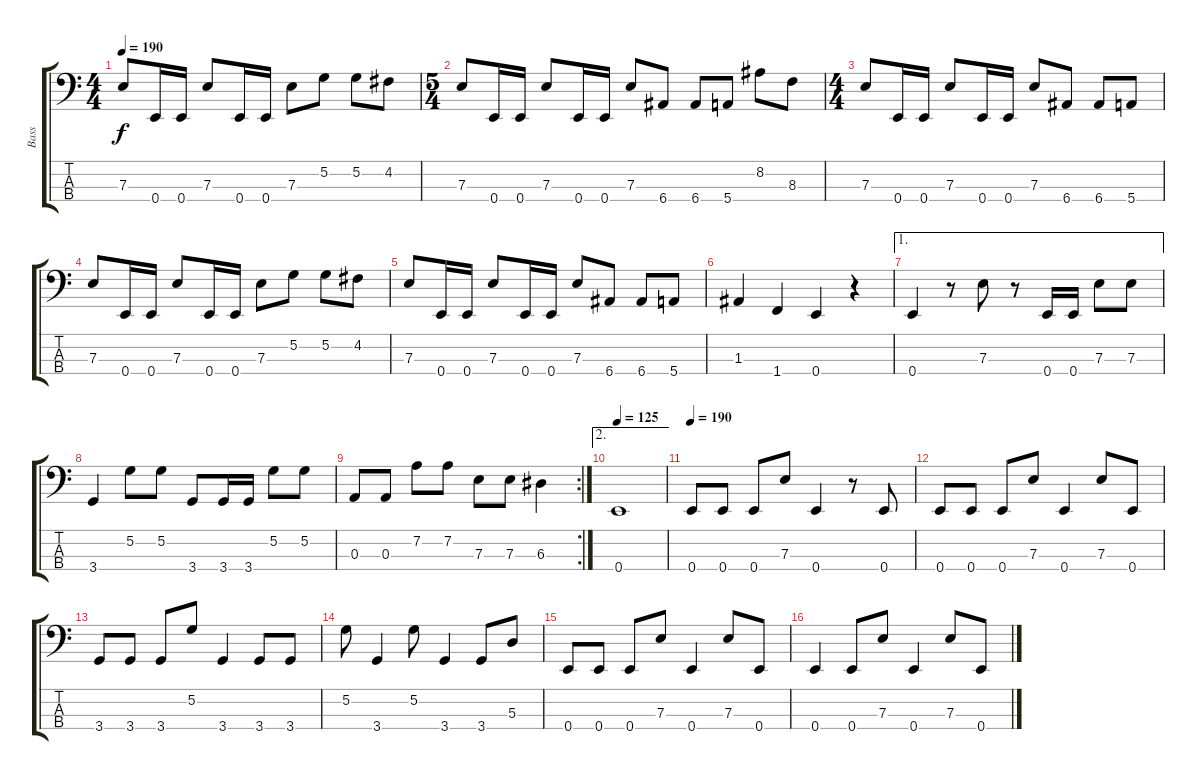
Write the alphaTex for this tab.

\track ("Bass" "Bass") {instrument electricbasspick}
\staff {score tabs}
\tuning (G2 D2 A1 E1) {hide}
\ts (4 4)
\tempo 190
\clef f4
\ks c
7.3.8{dy f} 0.4.16 0.4.16 7.3.8 0.4.16 0.4.16 7.3.8 5.2.8 5.2.8 4.2.8 |
\ts (5 4)
7.3.8 0.4.16 0.4.16 7.3.8 0.4.16 0.4.16 7.3.8 6.4.8 6.4.8 5.4.8 8.2.8 8.3.8 |
\ts (4 4)
7.3.8 0.4.16 0.4.16 7.3.8 0.4.16 0.4.16 7.3.8 6.4.8 6.4.8 5.4.8 |
7.3.8 0.4.16 0.4.16 7.3.8 0.4.16 0.4.16 7.3.8 5.2.8 5.2.8 4.2.8 |
7.3.8 0.4.16 0.4.16 7.3.8 0.4.16 0.4.16 7.3.8 6.4.8 6.4.8 5.4.8 |
1.3.4 1.4.4 0.4.4 r.4 |
\ae 1
0.4.4 r.8 7.3.8 r.8 0.4.16 0.4.16 7.3.8 7.3.8 |
3.4.4 5.2.8 5.2.8 3.4.8 3.4.16 3.4.16 5.2.8 5.2.8 |
\rc 2
0.3.8 0.3.8 7.2.8 7.2.8 7.3.8 7.3.8 6.3.4 |
\ae 2
\tempo 125
0.4.1 |
\tempo 190
0.4.8 0.4.8 0.4.8 7.3.8 0.4.4 r.8 0.4.8 |
0.4.8 0.4.8 0.4.8 7.3.8 0.4.4 7.3.8 0.4.8 |
3.4.8 3.4.8 3.4.8 5.2.8 3.4.4 3.4.8 3.4.8 |
5.2.8 3.4.4 5.2.8 3.4.4 3.4.8 5.3.8 |
0.4.8 0.4.8 0.4.8 7.3.8 0.4.4 7.3.8 0.4.8 |
0.4.4 0.4.8 7.3.8 0.4.4 7.3.8 0.4.8
